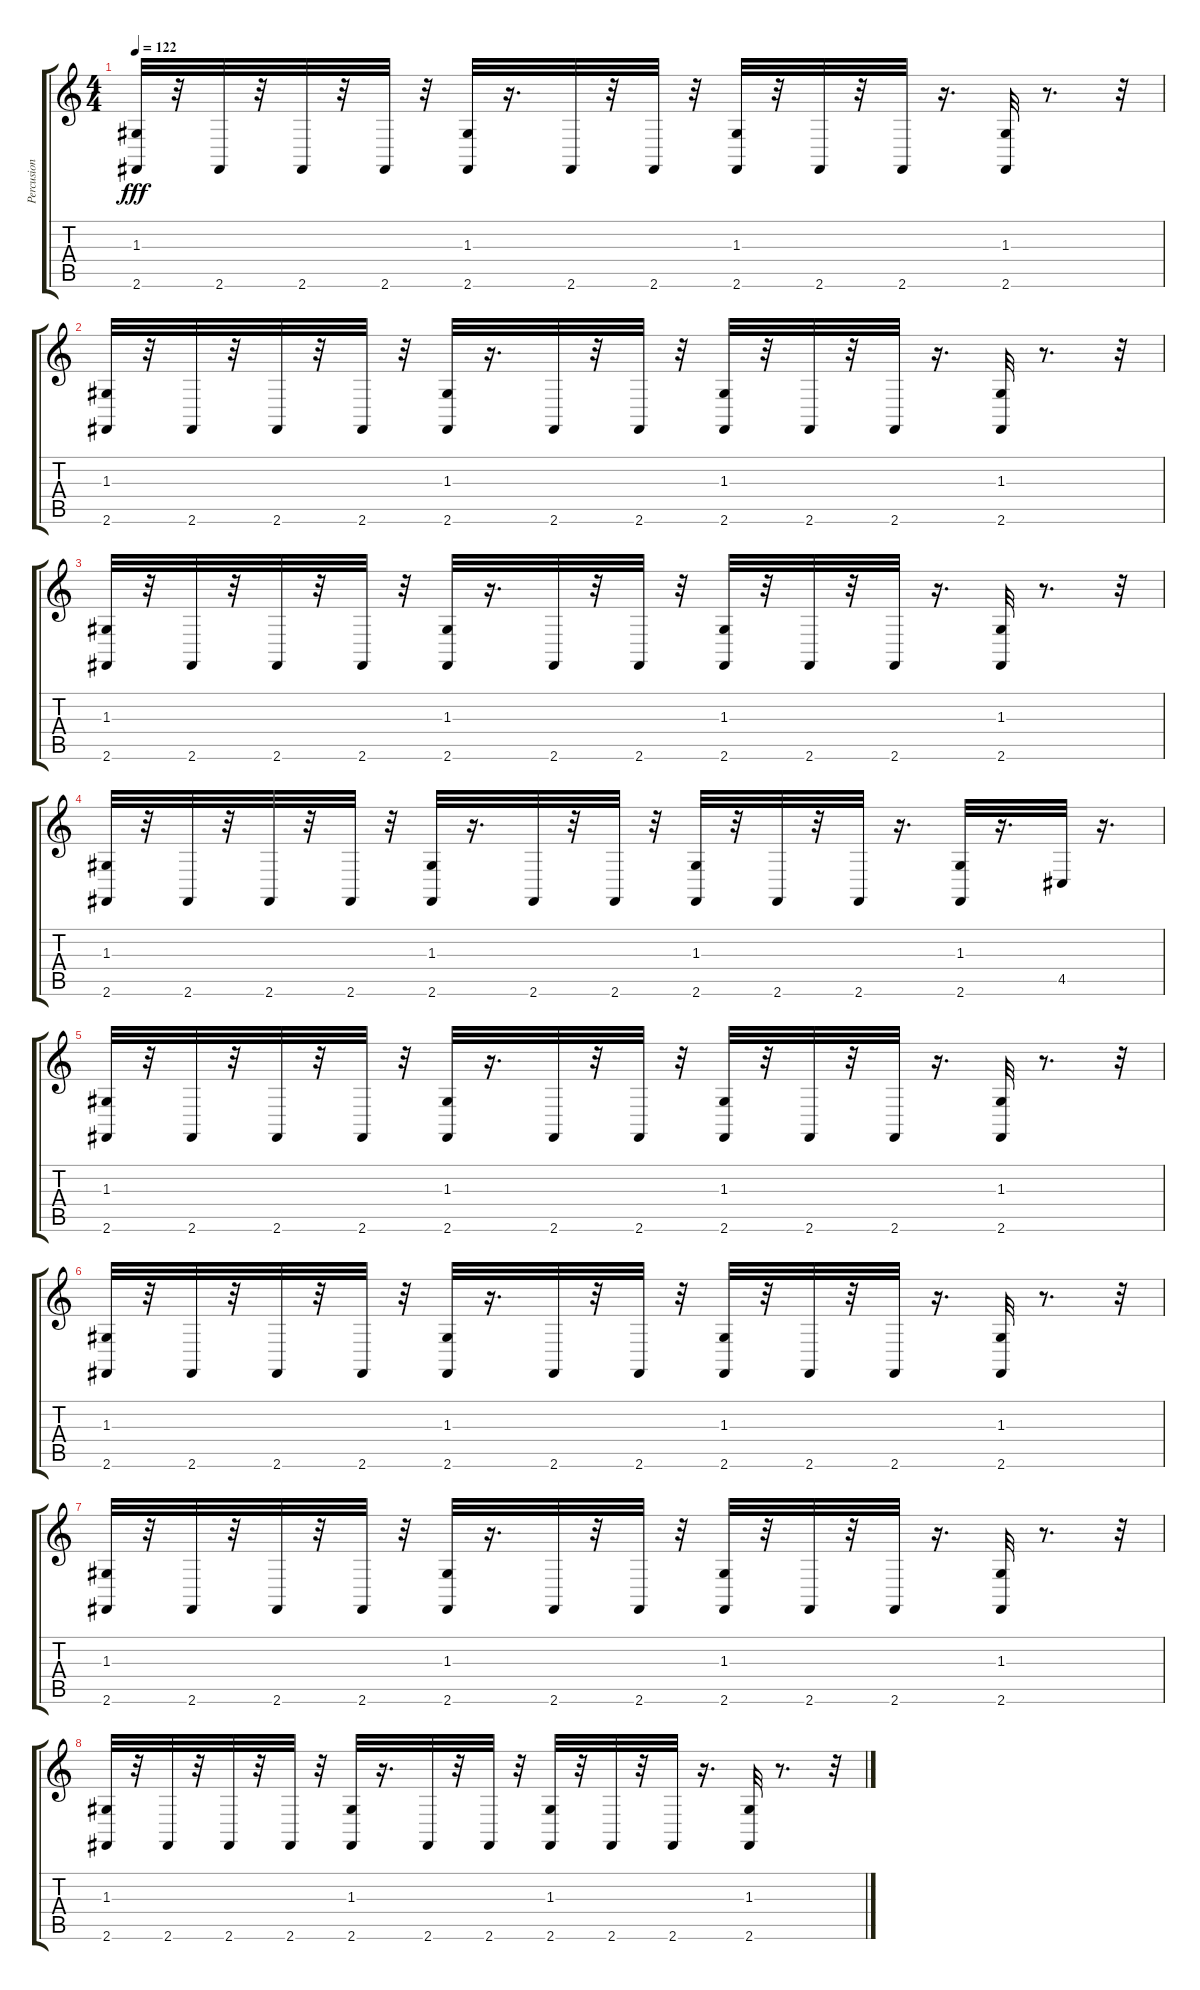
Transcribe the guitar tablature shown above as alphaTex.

\track ("Percusion" "Percusion") {instrument synthdrum}
\staff {score tabs}
\tuning (E4 B3 G3 D3 A2 E2) {hide}
\ts (4 4)
\tempo 122
\clef g2
\ks c
(1.3 2.6).32{dy fff} r.32 2.6.32 r.32 2.6.32 r.32 2.6.32 r.32 (1.3 2.6).32 r.16{d} 2.6.32 r.32 2.6.32 r.32 (1.3 2.6).32 r.32 2.6.32 r.32 2.6.32 r.16{d} (1.3 2.6).32 r.8{d} r.32 |
(1.3 2.6).32 r.32 2.6.32 r.32 2.6.32 r.32 2.6.32 r.32 (1.3 2.6).32 r.16{d} 2.6.32 r.32 2.6.32 r.32 (1.3 2.6).32 r.32 2.6.32 r.32 2.6.32 r.16{d} (1.3 2.6).32 r.8{d} r.32 |
(1.3 2.6).32 r.32 2.6.32 r.32 2.6.32 r.32 2.6.32 r.32 (1.3 2.6).32 r.16{d} 2.6.32 r.32 2.6.32 r.32 (1.3 2.6).32 r.32 2.6.32 r.32 2.6.32 r.16{d} (1.3 2.6).32 r.8{d} r.32 |
(1.3 2.6).32 r.32 2.6.32 r.32 2.6.32 r.32 2.6.32 r.32 (1.3 2.6).32 r.16{d} 2.6.32 r.32 2.6.32 r.32 (1.3 2.6).32 r.32 2.6.32 r.32 2.6.32 r.16{d} (1.3 2.6).32 r.16{d} 4.5.32 r.16{d} |
(1.3 2.6).32 r.32 2.6.32 r.32 2.6.32 r.32 2.6.32 r.32 (1.3 2.6).32 r.16{d} 2.6.32 r.32 2.6.32 r.32 (1.3 2.6).32 r.32 2.6.32 r.32 2.6.32 r.16{d} (1.3 2.6).32 r.8{d} r.32 |
(1.3 2.6).32 r.32 2.6.32 r.32 2.6.32 r.32 2.6.32 r.32 (1.3 2.6).32 r.16{d} 2.6.32 r.32 2.6.32 r.32 (1.3 2.6).32 r.32 2.6.32 r.32 2.6.32 r.16{d} (1.3 2.6).32 r.8{d} r.32 |
(1.3 2.6).32 r.32 2.6.32 r.32 2.6.32 r.32 2.6.32 r.32 (1.3 2.6).32 r.16{d} 2.6.32 r.32 2.6.32 r.32 (1.3 2.6).32 r.32 2.6.32 r.32 2.6.32 r.16{d} (1.3 2.6).32 r.8{d} r.32 |
(1.3 2.6).32 r.32 2.6.32 r.32 2.6.32 r.32 2.6.32 r.32 (1.3 2.6).32 r.16{d} 2.6.32 r.32 2.6.32 r.32 (1.3 2.6).32 r.32 2.6.32 r.32 2.6.32 r.16{d} (1.3 2.6).32 r.8{d} r.32
